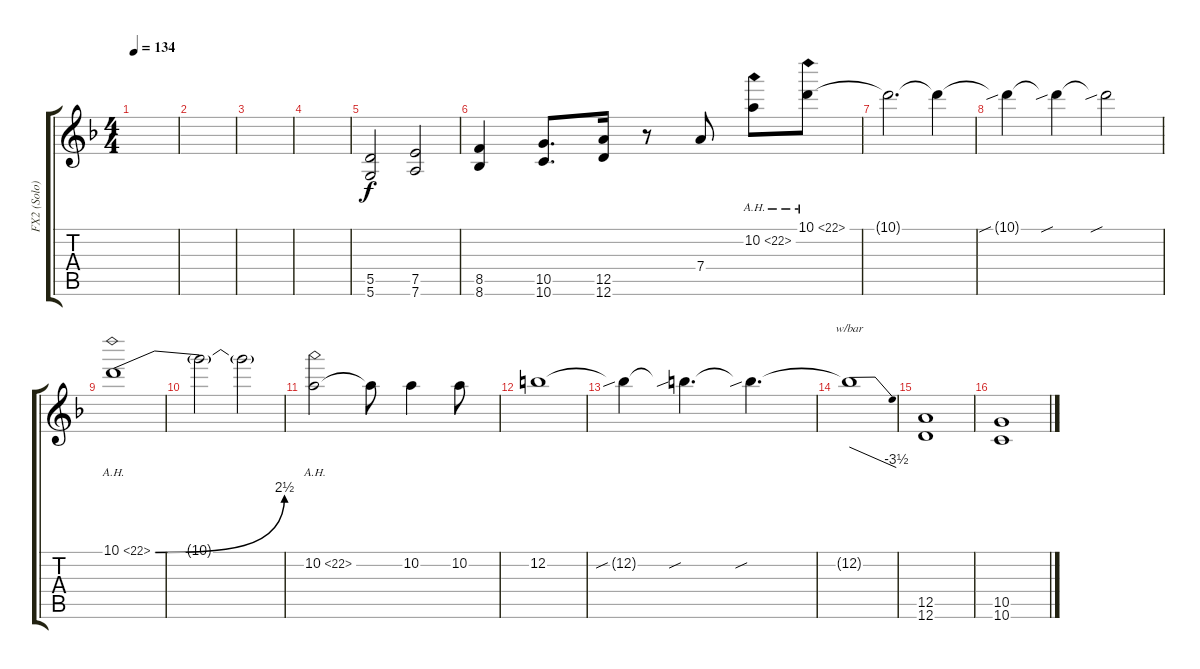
\track ("FX2 (Solo)" "FX2 (Solo)") {instrument acousticguitarsteel}
\staff {score tabs}
\tuning (E4 B3 G3 D3 A2 D2) {hide}
\ts (4 4)
\tempo 134
\clef g2
\ks f
|
|
|
|
(5.5 5.6).2 (7.5 7.6).2 |
(8.5 8.6).4 (10.5 10.6).8{d} (12.5 12.6).16 r.8 7.4.8{volume 13} 10.2{ah 12}.8 10.1{ah 12}.8 |
10.1{t}.2{d} 10.1{t}.4{volume 3} |
10.1{sib t}.4 10.1{sib t}.4 10.1{sib t}.2 |
10.1{be (bend 0 0 60 10) ah 12}.1{volume 13} |
10.1{t}.2 10.1{t}.2{volume 3} |
10.2{ah 12}.2{volume 13} 10.2{t}.8 10.2.4 10.2.8 |
12.2.1 |
12.2{sib t}.4 12.2{sib t}.4{d} 12.2{sib t}.4{d} |
12.2{t}.1{tbe (dive default 0 0 60 -14)} |
(12.5 12.6).1{volume 11 balance 6} |
(10.5 10.6).1
